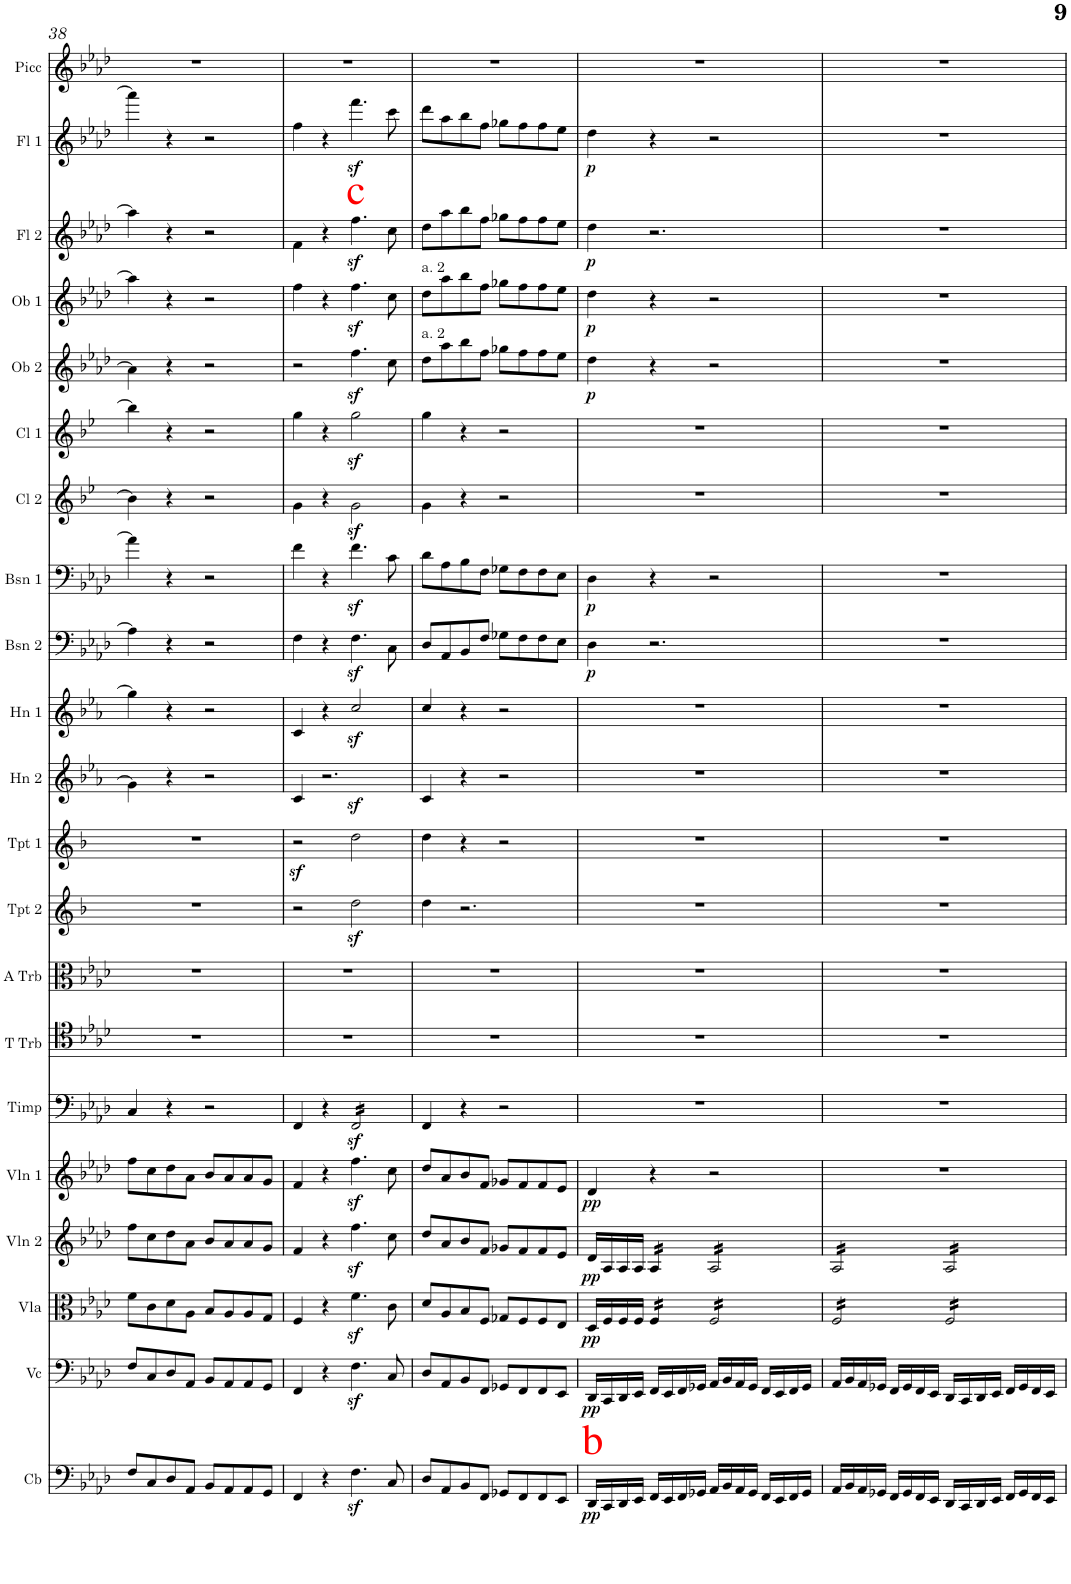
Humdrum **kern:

**kern	**dynam	**kern	**text	**dynam	**kern	**dynam	**kern	**dynam	**kern	**dynam	**kern	**kern	**kern	**kern	**kern	**dynam	**kern	**dynam	**kern	**kern	**dynam	**kern	**dynam	**kern	**kern	**kern	**dynam	**kern	**dynam	**kern	**dynam	**kern	**text	**dynam	**kern
*part21	*part21	*part20	*part20	*part20	*part19	*part19	*part18	*part18	*part17	*part17	*part16	*part15	*part14	*part13	*part12	*part12	*part11	*part11	*part10	*part9	*part9	*part8	*part8	*part7	*part6	*part5	*part5	*part4	*part4	*part3	*part3	*part2	*part2	*part2	*part1
*staff21	*staff21	*staff20	*staff20	*staff20	*staff19	*staff19	*staff18	*staff18	*staff17	*staff17	*staff16	*staff15	*staff14	*staff13	*staff12	*staff12	*staff11	*staff11	*staff10	*staff9	*staff9	*staff8	*staff8	*staff7	*staff6	*staff5	*staff5	*staff4	*staff4	*staff3	*staff3	*staff2	*staff2	*staff2	*staff1
*I"Contrabass	*	*I"Violoncello	*	*	*I"Viola	*	*I"Violin 2	*	*I"Violin 1	*	*I"Timpani	*I"Tenor Trombone	*I"Alto Trombone	*I"Eb Trumpet 2	*I"Eb Trumpet 1	*	*I"F Horn 2	*	*I"F Horn 1	*I"Bassoon 2	*	*I"Bassoon 1	*	*I"Bb Clarinet 2	*I"Bb Clarinet 1	*I"Oboe 2	*	*I"Oboe 1	*	*I"Flute 2	*	*I"Flute 1	*	*	*I"Piccolo
*I'Cb	*	*I'Vc	*	*	*I'Vla	*	*I'Vln 2	*	*I'Vln 1	*	*I'Timp	*I'T Trb	*I'A Trb	*I'Tpt 2	*I'Tpt 1	*	*I'Hn 2	*	*I'Hn 1	*I'Bsn 2	*	*I'Bsn 1	*	*I'Cl 2	*I'Cl 1	*I'Ob 2	*	*I'Ob 1	*	*I'Fl 2	*	*I'Fl 1	*	*	*I'Picc
!!LO:PB:g=z
*clefF4	*	*clefF4	*	*	*clefC3	*	*clefG2	*	*clefG2	*	*clefF4	*clefC4	*clefC3	*clefG2	*clefG2	*	*clefG2	*	*clefG2	*clefF4	*	*clefF4	*	*clefG2	*clefG2	*clefG2	*	*clefG2	*	*clefG2	*	*clefG2	*	*	*clefG2
*Trd7c12	*	*	*	*	*	*	*	*	*	*	*	*	*	*Trd-2c-3	*Trd-2c-3	*	*Trd4c7	*	*Trd4c7	*	*	*	*	*Trd1c2	*Trd1c2	*	*	*	*	*	*	*	*	*	*Trd-7c-12
*k[b-e-a-d-]	*	*k[b-e-a-d-]	*	*	*k[b-e-a-d-]	*	*k[b-e-a-d-]	*	*k[b-e-a-d-]	*	*k[b-e-a-d-]	*k[b-e-a-d-]	*k[b-e-a-d-]	*k[b-]	*k[b-]	*	*k[b-e-a-]	*	*k[b-e-a-]	*k[b-e-a-d-]	*	*k[b-e-a-d-]	*	*k[b-e-]	*k[b-e-]	*k[b-e-a-d-]	*	*k[b-e-a-d-]	*	*k[b-e-a-d-]	*	*k[b-e-a-d-]	*	*	*k[b-e-a-d-]
*M4/4	*	*M4/4	*	*	*M4/4	*	*M4/4	*	*M4/4	*	*M4/4	*M4/4	*M4/4	*M4/4	*M4/4	*	*M4/4	*	*M4/4	*M4/4	*	*M4/4	*	*M4/4	*M4/4	*M4/4	*	*M4/4	*	*M4/4	*	*M4/4	*	*	*M4/4
*met(c)	*	*met(c)	*	*	*met(c)	*	*met(c)	*	*met(c)	*	*met(c)	*met(c)	*met(c)	*met(c)	*met(c)	*	*met(c)	*	*met(c)	*met(c)	*	*met(c)	*	*met(c)	*met(c)	*met(c)	*	*met(c)	*	*met(c)	*	*met(c)	*	*	*met(c)
=38	=38	=38	=38	=38	=38	=38	=38	=38	=38	=38	=38	=38	=38	=38	=38	=38	=38	=38	=38	=38	=38	=38	=38	=38	=38	=38	=38	=38	=38	=38	=38	=38	=38	=38	=38
8F/L	.	8F/L	.	.	8f\L	.	8ff\L	.	8ff\L	.	4C/	1r	1r	1r	1r	.	4g\]	.	4gg\]	4A-\]	.	4a-\]	.	4b-\]	4bb-\]	4a-\]	.	4aa-\]	.	4aa-\]	.	4aaa-\]	.	.	1r
8C/	.	8C/	.	.	8c\	.	8cc\	.	8cc\	.	.	.	.	.	.	.	.	.	.	.	.	.	.	.	.	.	.	.	.	.	.	.	.	.	.
8D-/	.	8D-/	.	.	8d-\	.	8dd-\	.	8dd-\	.	4r	.	.	.	.	.	4r	.	4r	4r	.	4r	.	4r	4r	4r	.	4r	.	4r	.	4r	.	.	.
8AA-/J	.	8AA-/J	.	.	8A-\J	.	8a-\J	.	8a-\J	.	.	.	.	.	.	.	.	.	.	.	.	.	.	.	.	.	.	.	.	.	.	.	.	.	.
8BB-/L	.	8BB-/L	.	.	8B-/L	.	8b-/L	.	8b-/L	.	2r	.	.	.	.	.	2r	.	2r	2r	.	2r	.	2r	2r	2r	.	2r	.	2r	.	2r	.	.	.
8AA-/	.	8AA-/	.	.	8A-/	.	8a-/	.	8a-/	.	.	.	.	.	.	.	.	.	.	.	.	.	.	.	.	.	.	.	.	.	.	.	.	.	.
8AA-/	.	8AA-/	.	.	8A-/	.	8a-/	.	8a-/	.	.	.	.	.	.	.	.	.	.	.	.	.	.	.	.	.	.	.	.	.	.	.	.	.	.
8GG/J	.	8GG/J	.	.	8G/J	.	8g/J	.	8g/J	.	.	.	.	.	.	.	.	.	.	.	.	.	.	.	.	.	.	.	.	.	.	.	.	.	.
=39	=39	=39	=39	=39	=39	=39	=39	=39	=39	=39	=39	=39	=39	=39	=39	=39	=39	=39	=39	=39	=39	=39	=39	=39	=39	=39	=39	=39	=39	=39	=39	=39	=39	=39	=39
!	!	!	!	!	!	!	!	!	!	!	!	!	!	!	!	!LO:DY:b	!	!	!	!	!	!	!	!	!	!	!	!	!	!	!	!	!	!	!
*	*	*	*	*	*	*	*	*	*	*	*	*	*	*	*	*	*^	*	*	*	*	*	*	*	*	*	*	*	*	*	*	*	*	*	*
4FF/	.	4FF/	.	.	4F/	.	4f/	.	4f/	.	4FF/	1r	1r	2r	2r	sf	4c/	2ryy	.	4c/	4F\	.	4f\	.	4g\	4gg\	2r	.	4ff\	.	4f\	.	4ff\	.	.	1r
4r	.	4r	.	.	4r	.	4r	.	4r	.	4r	.	.	.	.	.	2.r	.	.	4r	4r	.	4r	.	4r	4r	.	.	4r	.	4r	.	4r	.	.	.
!	!	!	!	!	!	!	!	!	!	!	!	!	!	!	!	!	!	!	!LO:DY:b	!	!	!	!	!	!	!	!	!	!	!	!	!	!	!LO:LY:b:color=#FF0000	!	!
*	*	*	*	*	*	*	*	*	*	*	*tremolo	*	*	*	*	*	*	*	*	*	*	*	*	*	*	*	*	*	*	*	*	*	*	*	*	*
4.Fz<\	.	4.Fz<\	.	.	4.fz<\	.	4.ffz<\	.	4.ffz<\	.	16FFz</LL	.	.	2ddz<\	2dd\	.	.	2ryy	sf	2ccz</	4.Fz<\	.	4.fz<\	.	2gz<\	2ggz<\	4.ffz<\	.	4.ffz<\	.	4.ffz<\	.	4.fffz<\	c	.	.
.	.	.	.	.	.	.	.	.	.	.	16FFz</	.	.	.	.	.	.	.	.	.	.	.	.	.	.	.	.	.	.	.	.	.	.	.	.	.
.	.	.	.	.	.	.	.	.	.	.	16FFz</	.	.	.	.	.	.	.	.	.	.	.	.	.	.	.	.	.	.	.	.	.	.	.	.	.
.	.	.	.	.	.	.	.	.	.	.	16FFz</	.	.	.	.	.	.	.	.	.	.	.	.	.	.	.	.	.	.	.	.	.	.	.	.	.
.	.	.	.	.	.	.	.	.	.	.	16FFz</	.	.	.	.	.	.	.	.	.	.	.	.	.	.	.	.	.	.	.	.	.	.	.	.	.
.	.	.	.	.	.	.	.	.	.	.	16FFz</	.	.	.	.	.	.	.	.	.	.	.	.	.	.	.	.	.	.	.	.	.	.	.	.	.
8C/	.	8C/	.	.	8c\	.	8cc\	.	8cc\	.	16FFz</	.	.	.	.	.	.	.	.	.	8C\	.	8c\	.	.	.	8cc\	.	8cc\	.	8cc\	.	8ccc\	.	.	.
.	.	.	.	.	.	.	.	.	.	.	16FFz</JJ	.	.	.	.	.	.	.	.	.	.	.	.	.	.	.	.	.	.	.	.	.	.	.	.	.
*	*	*	*	*	*	*	*	*	*	*	*Xtremolo	*	*	*	*	*	*	*	*	*	*	*	*	*	*	*	*	*	*	*	*	*	*	*	*	*
=40	=40	=40	=40	=40	=40	=40	=40	=40	=40	=40	=40	=40	=40	=40	=40	=40	=40	=40	=40	=40	=40	=40	=40	=40	=40	=40	=40	=40	=40	=40	=40	=40	=40	=40	=40	=40
!	!	!	!	!	!	!	!	!	!	!	!	!	!	!	!	!	!	!	!	!	!	!	!	!	!	!	!	!	!LO:TX:a:t=a. 2	!	!	!	!	!	!	!
!	!	!	!	!	!	!	!	!	!	!	!	!	!	!	!	!	!	!	!	!	!	!	!	!	!	!	!LO:TX:a:t=a. 2	!	!	!	!	!	!	!	!	!
*	*	*	*	*	*	*	*	*	*	*	*	*	*	*	*	*	*v	*v	*	*	*	*	*	*	*	*	*	*	*	*	*	*	*	*	*	*
8D-/L	.	8D-/L	.	.	8d-/L	.	8dd-/L	.	8dd-/L	.	4FF/	1r	1r	4dd\	4dd\	.	4c/	.	4cc/	8D-/L	.	8d-\L	.	4g\	4gg\	8dd-\L	.	8dd-\L	.	8dd-\L	.	8ddd-\L	.	.	1r
8AA-/	.	8AA-/	.	.	8A-/	.	8a-/	.	8a-/	.	.	.	.	.	.	.	.	.	.	8AA-/	.	8A-\	.	.	.	8aa-\	.	8aa-\	.	8aa-\	.	8aa-\	.	.	.
8BB-/	.	8BB-/	.	.	8B-/	.	8b-/	.	8b-/	.	4r	.	.	2.r	4r	.	4r	.	4r	8BB-/	.	8B-\	.	4r	4r	8bb-\	.	8bb-\	.	8bb-\	.	8bb-\	.	.	.
8FF/J	.	8FF/J	.	.	8F/J	.	8f/J	.	8f/J	.	.	.	.	.	.	.	.	.	.	8F/J	.	8F\J	.	.	.	8ff\J	.	8ff\J	.	8ff\J	.	8ff\J	.	.	.
8GG-X/L	.	8GG-X/L	.	.	8G-X/L	.	8g-X/L	.	8g-X/L	.	2r	.	.	.	2r	.	2r	.	2r	8G-X\L	.	8G-X\L	.	2r	2r	8gg-X\L	.	8gg-X\L	.	8gg-X\L	.	8gg-X\L	.	.	.
8FF/	.	8FF/	.	.	8F/	.	8f/	.	8f/	.	.	.	.	.	.	.	.	.	.	8F\	.	8F\	.	.	.	8ff\	.	8ff\	.	8ff\	.	8ff\	.	.	.
8FF/	.	8FF/	.	.	8F/	.	8f/	.	8f/	.	.	.	.	.	.	.	.	.	.	8F\	.	8F\	.	.	.	8ff\	.	8ff\	.	8ff\	.	8ff\	.	.	.
8EE-/J	.	8EE-/J	.	.	8E-/J	.	8e-/J	.	8e-/J	.	.	.	.	.	.	.	.	.	.	8E-\J	.	8E-\J	.	.	.	8ee-\J	.	8ee-\J	.	8ee-\J	.	8ee-\J	.	.	.
=41	=41	=41	=41	=41	=41	=41	=41	=41	=41	=41	=41	=41	=41	=41	=41	=41	=41	=41	=41	=41	=41	=41	=41	=41	=41	=41	=41	=41	=41	=41	=41	=41	=41	=41	=41
!	!LO:DY:b	!	!LO:LY:b:color=#FF0000	!LO:DY:b	!	!LO:DY:b	!	!LO:DY:b	!	!LO:DY:b	!	!	!	!	!	!	!	!	!	!	!LO:DY:b	!	!LO:DY:b	!	!	!	!LO:DY:b	!	!LO:DY:b	!	!LO:DY:b	!	!	!LO:DY:b	!
16DD-/LL	pp	16DD-/LL	b	pp	16D-/LL	pp	16d-/LL	pp	4d-/	pp	1r	1r	1r	1r	1r	.	1r	.	1r	4D-\	p	4D-\	p	1r	1r	4dd-\	p	4dd-\	p	4dd-\	p	4dd-\	.	p	1r
16CC/	.	16CC/	.	.	16F/	.	16A-/	.	.	.	.	.	.	.	.	.	.	.	.	.	.	.	.	.	.	.	.	.	.	.	.	.	.	.	.
16DD-/	.	16DD-/	.	.	16F/	.	16A-/	.	.	.	.	.	.	.	.	.	.	.	.	.	.	.	.	.	.	.	.	.	.	.	.	.	.	.	.
16EE-/JJ	.	16EE-/JJ	.	.	16F/JJ	.	16A-/JJ	.	.	.	.	.	.	.	.	.	.	.	.	.	.	.	.	.	.	.	.	.	.	.	.	.	.	.	.
*	*	*	*	*	*tremolo	*	*	*	*	*	*	*	*	*	*	*	*	*	*	*	*	*	*	*	*	*	*	*	*	*	*	*	*	*	*
*	*	*	*	*	*	*	*tremolo	*	*	*	*	*	*	*	*	*	*	*	*	*	*	*	*	*	*	*	*	*	*	*	*	*	*	*	*
16FF/LL	.	16FF/LL	.	.	16F/LL	.	16A-/LL	.	4r	.	.	.	.	.	.	.	.	.	.	2.r	.	4r	.	.	.	4r	.	4r	.	2.r	.	4r	.	.	.
16EE-/	.	16EE-/	.	.	16F/	.	16A-/	.	.	.	.	.	.	.	.	.	.	.	.	.	.	.	.	.	.	.	.	.	.	.	.	.	.	.	.
16FF/	.	16FF/	.	.	16F/	.	16A-/	.	.	.	.	.	.	.	.	.	.	.	.	.	.	.	.	.	.	.	.	.	.	.	.	.	.	.	.
16GG-X/JJ	.	16GG-X/JJ	.	.	16F/JJ	.	16A-/JJ	.	.	.	.	.	.	.	.	.	.	.	.	.	.	.	.	.	.	.	.	.	.	.	.	.	.	.	.
16AA-/LL	.	16AA-/LL	.	.	16F/LL	.	16A-/LL	.	2r	.	.	.	.	.	.	.	.	.	.	.	.	2r	.	.	.	2r	.	2r	.	.	.	2r	.	.	.
16BB-/	.	16BB-/	.	.	16F/	.	16A-/	.	.	.	.	.	.	.	.	.	.	.	.	.	.	.	.	.	.	.	.	.	.	.	.	.	.	.	.
16AA-/	.	16AA-/	.	.	16F/	.	16A-/	.	.	.	.	.	.	.	.	.	.	.	.	.	.	.	.	.	.	.	.	.	.	.	.	.	.	.	.
16GG-/JJ	.	16GG-/JJ	.	.	16F/	.	16A-/	.	.	.	.	.	.	.	.	.	.	.	.	.	.	.	.	.	.	.	.	.	.	.	.	.	.	.	.
16FF/LL	.	16FF/LL	.	.	16F/	.	16A-/	.	.	.	.	.	.	.	.	.	.	.	.	.	.	.	.	.	.	.	.	.	.	.	.	.	.	.	.
16EE-/	.	16EE-/	.	.	16F/	.	16A-/	.	.	.	.	.	.	.	.	.	.	.	.	.	.	.	.	.	.	.	.	.	.	.	.	.	.	.	.
16FF/	.	16FF/	.	.	16F/	.	16A-/	.	.	.	.	.	.	.	.	.	.	.	.	.	.	.	.	.	.	.	.	.	.	.	.	.	.	.	.
16GG-/JJ	.	16GG-/JJ	.	.	16F/JJ	.	16A-/JJ	.	.	.	.	.	.	.	.	.	.	.	.	.	.	.	.	.	.	.	.	.	.	.	.	.	.	.	.
=42	=42	=42	=42	=42	=42	=42	=42	=42	=42	=42	=42	=42	=42	=42	=42	=42	=42	=42	=42	=42	=42	=42	=42	=42	=42	=42	=42	=42	=42	=42	=42	=42	=42	=42	=42
16AA-/LL	.	16AA-/LL	.	.	16F/LL	.	16A-/LL	.	1r	.	1r	1r	1r	1r	1r	.	1r	.	1r	1r	.	1r	.	1r	1r	1r	.	1r	.	1r	.	1r	.	.	1r
16BB-/	.	16BB-/	.	.	16F/	.	16A-/	.	.	.	.	.	.	.	.	.	.	.	.	.	.	.	.	.	.	.	.	.	.	.	.	.	.	.	.
16AA-/	.	16AA-/	.	.	16F/	.	16A-/	.	.	.	.	.	.	.	.	.	.	.	.	.	.	.	.	.	.	.	.	.	.	.	.	.	.	.	.
16GG-X/JJ	.	16GG-X/JJ	.	.	16F/	.	16A-/	.	.	.	.	.	.	.	.	.	.	.	.	.	.	.	.	.	.	.	.	.	.	.	.	.	.	.	.
16FF/LL	.	16FF/LL	.	.	16F/	.	16A-/	.	.	.	.	.	.	.	.	.	.	.	.	.	.	.	.	.	.	.	.	.	.	.	.	.	.	.	.
16GG-/	.	16GG-/	.	.	16F/	.	16A-/	.	.	.	.	.	.	.	.	.	.	.	.	.	.	.	.	.	.	.	.	.	.	.	.	.	.	.	.
16FF/	.	16FF/	.	.	16F/	.	16A-/	.	.	.	.	.	.	.	.	.	.	.	.	.	.	.	.	.	.	.	.	.	.	.	.	.	.	.	.
16EE-/JJ	.	16EE-/JJ	.	.	16F/JJ	.	16A-/JJ	.	.	.	.	.	.	.	.	.	.	.	.	.	.	.	.	.	.	.	.	.	.	.	.	.	.	.	.
16DD-/LL	.	16DD-/LL	.	.	16F/LL	.	16A-/LL	.	.	.	.	.	.	.	.	.	.	.	.	.	.	.	.	.	.	.	.	.	.	.	.	.	.	.	.
16CC/	.	16CC/	.	.	16F/	.	16A-/	.	.	.	.	.	.	.	.	.	.	.	.	.	.	.	.	.	.	.	.	.	.	.	.	.	.	.	.
16DD-/	.	16DD-/	.	.	16F/	.	16A-/	.	.	.	.	.	.	.	.	.	.	.	.	.	.	.	.	.	.	.	.	.	.	.	.	.	.	.	.
16EE-/JJ	.	16EE-/JJ	.	.	16F/	.	16A-/	.	.	.	.	.	.	.	.	.	.	.	.	.	.	.	.	.	.	.	.	.	.	.	.	.	.	.	.
16FF/LL	.	16FF/LL	.	.	16F/	.	16A-/	.	.	.	.	.	.	.	.	.	.	.	.	.	.	.	.	.	.	.	.	.	.	.	.	.	.	.	.
16GG-/	.	16GG-/	.	.	16F/	.	16A-/	.	.	.	.	.	.	.	.	.	.	.	.	.	.	.	.	.	.	.	.	.	.	.	.	.	.	.	.
16FF/	.	16FF/	.	.	16F/	.	16A-/	.	.	.	.	.	.	.	.	.	.	.	.	.	.	.	.	.	.	.	.	.	.	.	.	.	.	.	.
16EE-/JJ	.	16EE-/JJ	.	.	16F/JJ	.	16A-/JJ	.	.	.	.	.	.	.	.	.	.	.	.	.	.	.	.	.	.	.	.	.	.	.	.	.	.	.	.
*	*	*	*	*	*	*	*Xtremolo	*	*	*	*	*	*	*	*	*	*	*	*	*	*	*	*	*	*	*	*	*	*	*	*	*	*	*	*
*	*	*	*	*	*Xtremolo	*	*	*	*	*	*	*	*	*	*	*	*	*	*	*	*	*	*	*	*	*	*	*	*	*	*	*	*	*	*
=	=	=	=	=	=	=	=	=	=	=	=	=	=	=	=	=	=	=	=	=	=	=	=	=	=	=	=	=	=	=	=	=	=	=	=
*-	*-	*-	*-	*-	*-	*-	*-	*-	*-	*-	*-	*-	*-	*-	*-	*-	*-	*-	*-	*-	*-	*-	*-	*-	*-	*-	*-	*-	*-	*-	*-	*-	*-	*-	*-
